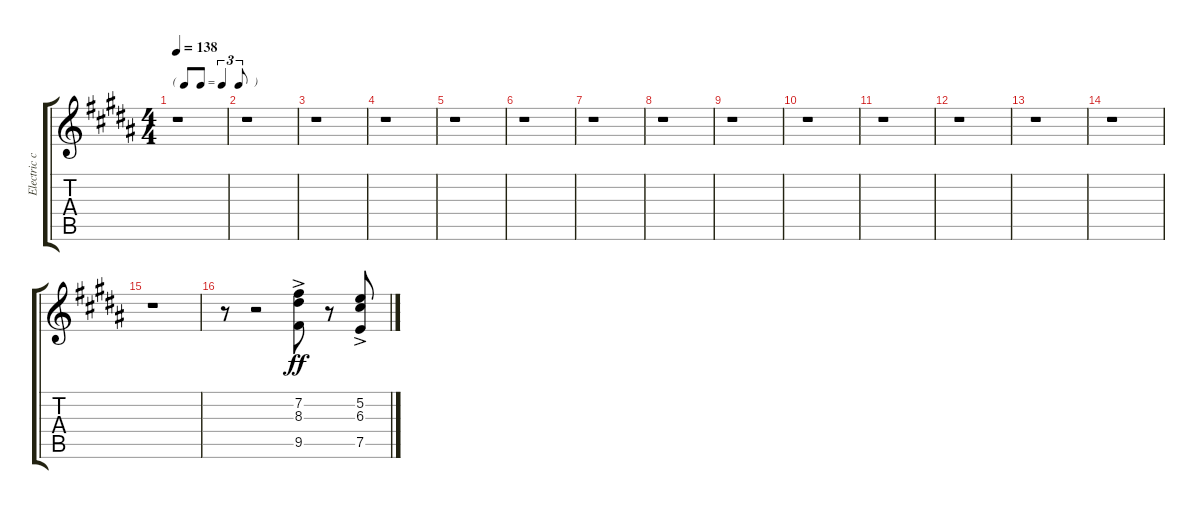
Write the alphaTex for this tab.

\track ("Electric clean" "Electric c") {instrument acousticguitarsteel}
\staff {score tabs}
\tuning (E4 B3 G3 D3 A2 E2) {hide}
\ts (4 4)
\tf triplet8th
\tempo 138
\clef g2
\ks g#minor
r.1{dy ff} |
r.1 |
r.1 |
r.1 |
\ks b
r.1 |
\ks g#minor
r.1 |
r.1 |
r.1 |
\ks b
r.1 |
\ks g#minor
r.1 |
r.1 |
r.1 |
\ks b
r.1 |
\ks g#minor
r.1 |
r.1 |
r.8 r.2 (7.2{ac} 8.3{ac} 9.5{ac}).8 r.8 (5.2{ac} 6.3{ac} 7.5{ac}).8
